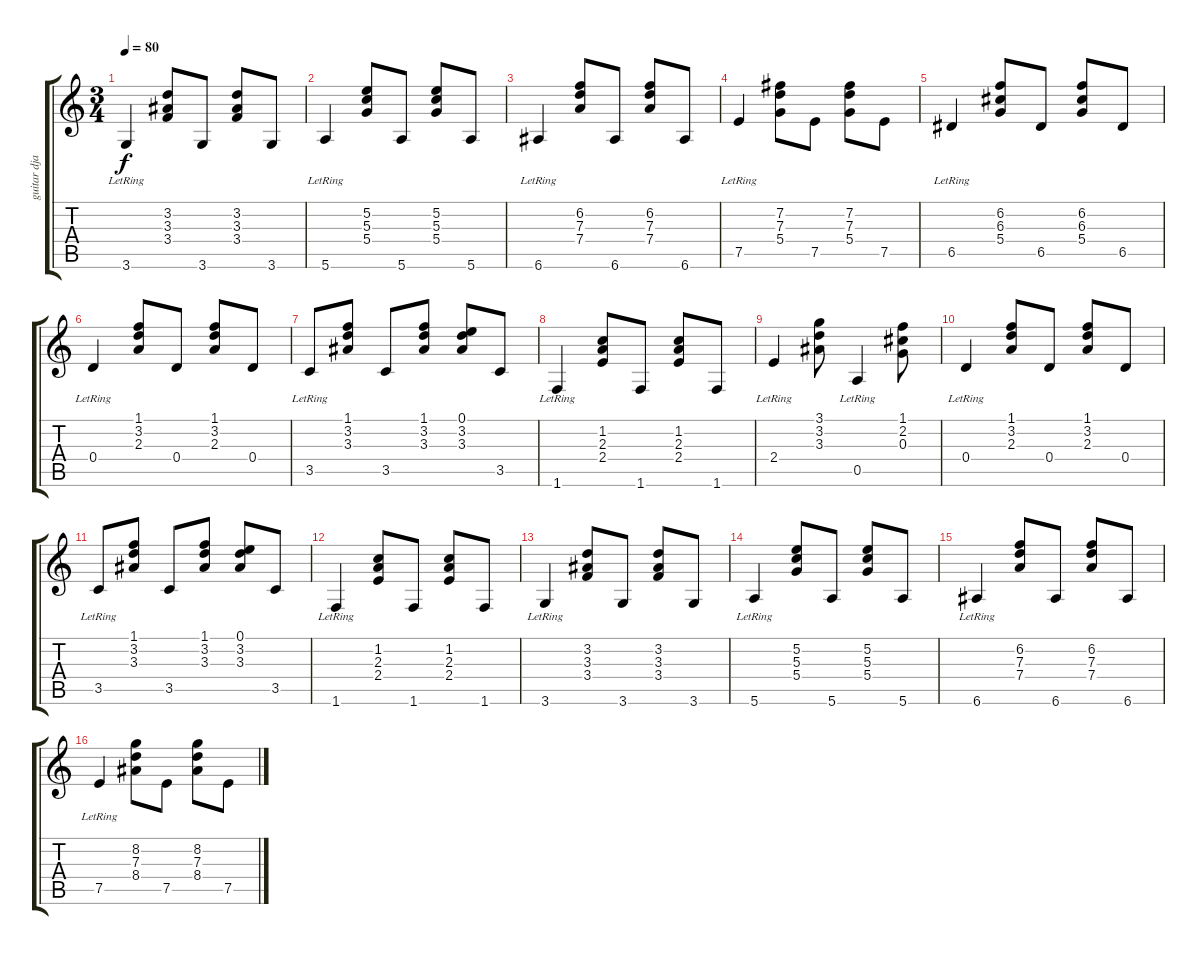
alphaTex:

\track ("guitar djavan" "guitar dja") {instrument acousticguitarnylon}
\staff {score tabs}
\tuning (E4 B3 G3 D3 A2 E2) {hide}
\ts (3 4)
\tempo 80
\clef g2
\ks c
3.6{lr}.4{dy f} (3.2 3.3 3.4).8 3.6.8 (3.2 3.3 3.4).8 3.6.8 |
5.6{lr}.4 (5.2 5.3 5.4).8 5.6.8 (5.2 5.3 5.4).8 5.6.8 |
6.6{lr}.4 (6.2 7.3 7.4).8 6.6.8 (6.2 7.3 7.4).8 6.6.8 |
7.5{lr}.4 (7.2 7.3 5.4).8 7.5.8 (7.2 7.3 5.4).8 7.5.8 |
6.5{lr}.4 (6.2 6.3 5.4).8 6.5.8 (6.2 6.3 5.4).8 6.5.8 |
0.4{lr}.4 (1.1 3.2 2.3).8 0.4.8 (1.1 3.2 2.3).8 0.4.8 |
3.5{lr}.8 (1.1 3.2 3.3).8 3.5.8 (1.1 3.2 3.3).8 (0.1 3.2 3.3).8 3.5.8 |
1.6{lr}.4 (1.2 2.3 2.4).8 1.6.8 (1.2 2.3 2.4).8 1.6.8 |
2.4{lr}.4 (3.1 3.2 3.3).8 0.5{lr}.4 (1.1 2.2 0.3).8 |
0.4{lr}.4 (1.1 3.2 2.3).8 0.4.8 (1.1 3.2 2.3).8 0.4.8 |
3.5{lr}.8 (1.1 3.2 3.3).8 3.5.8 (1.1 3.2 3.3).8 (0.1 3.2 3.3).8 3.5.8 |
1.6{lr}.4 (1.2 2.3 2.4).8 1.6.8 (1.2 2.3 2.4).8 1.6.8 |
3.6{lr}.4 (3.2 3.3 3.4).8 3.6.8 (3.2 3.3 3.4).8 3.6.8 |
5.6{lr}.4 (5.2 5.3 5.4).8 5.6.8 (5.2 5.3 5.4).8 5.6.8 |
6.6{lr}.4 (6.2 7.3 7.4).8 6.6.8 (6.2 7.3 7.4).8 6.6.8 |
7.5{lr}.4 (8.2 7.3 8.4).8 7.5.8 (8.2 7.3 8.4).8 7.5.8
